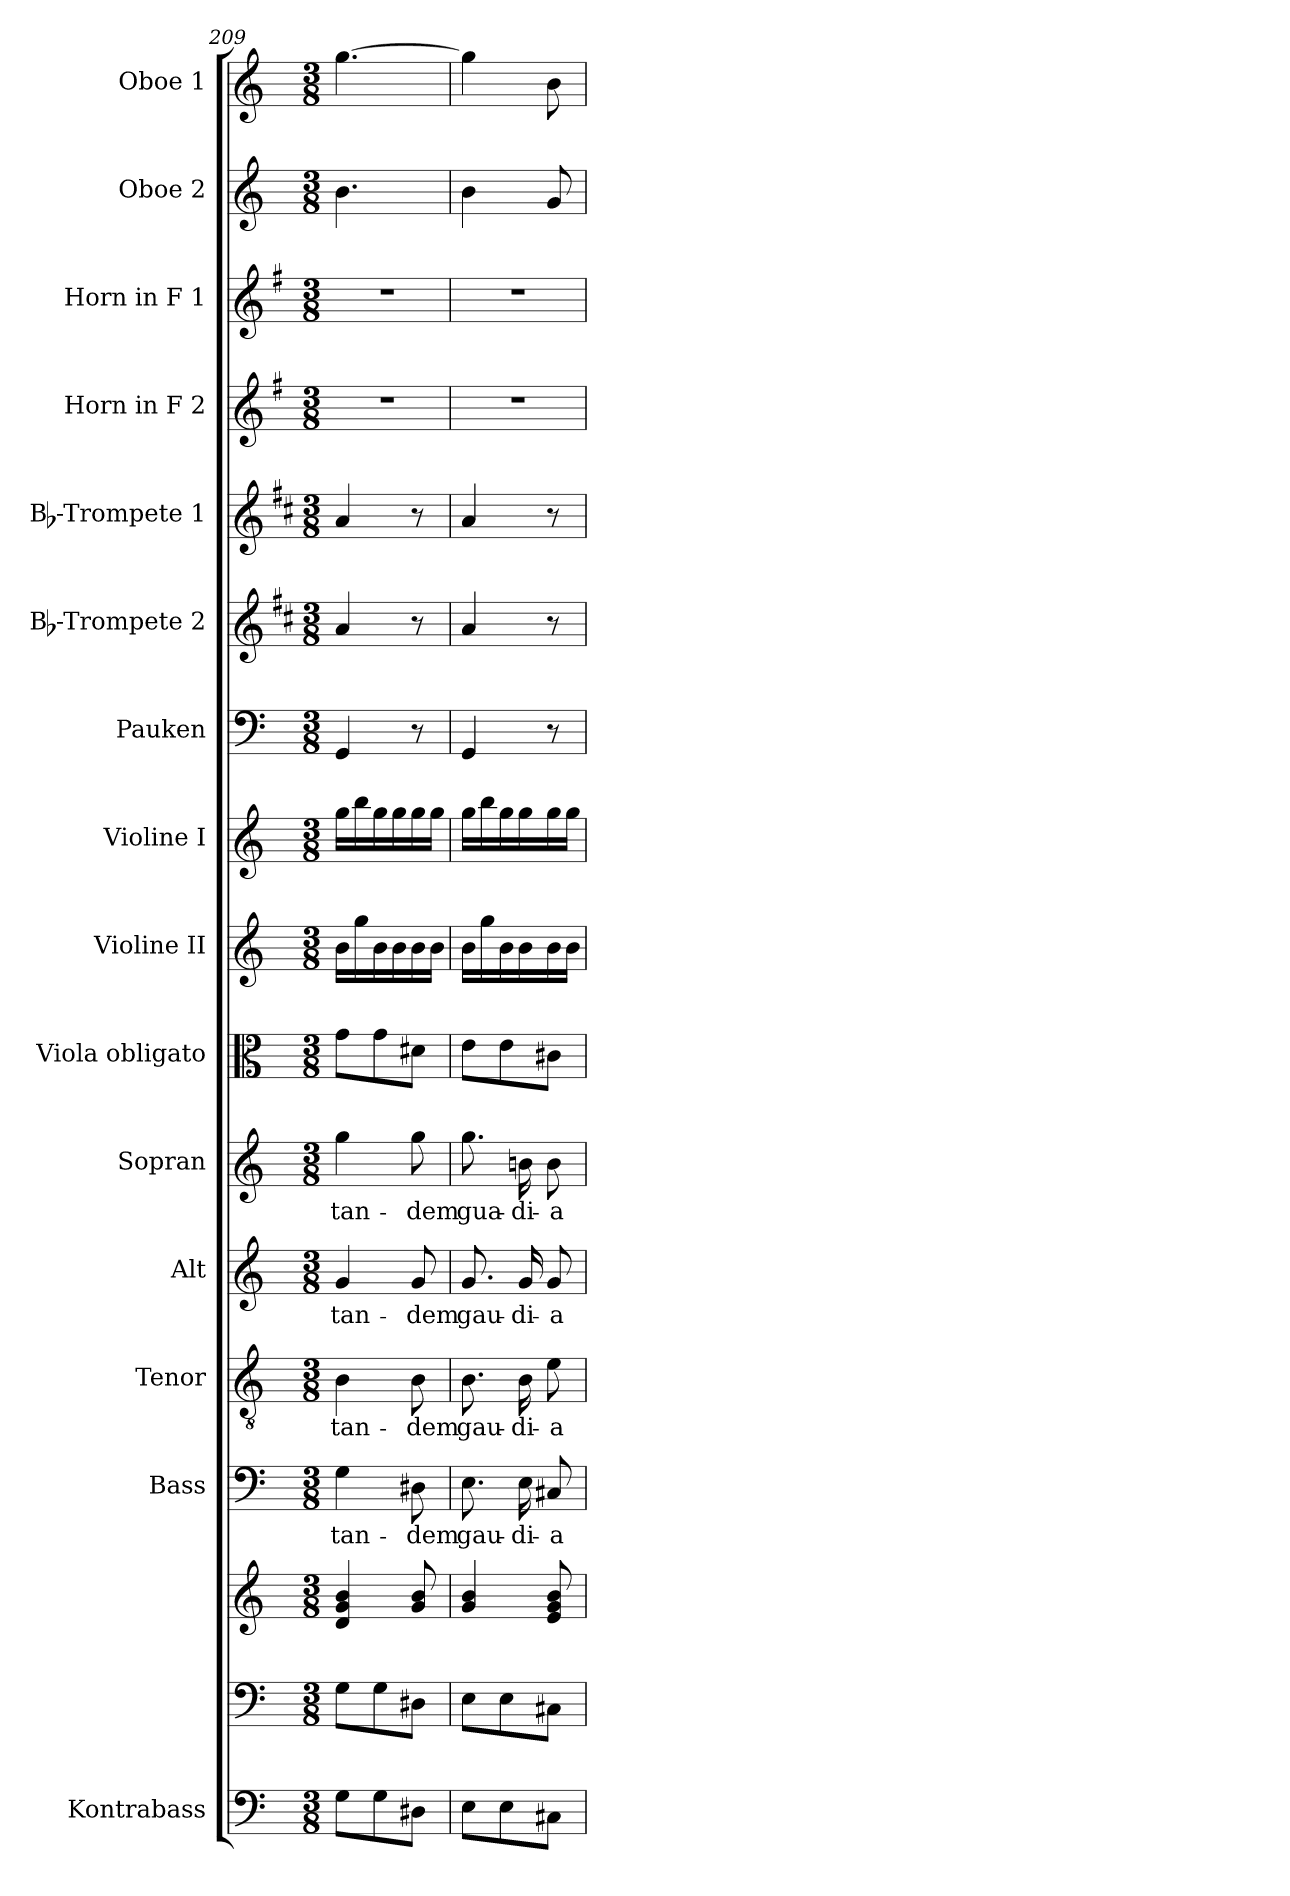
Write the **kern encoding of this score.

**kern	**kern	**kern	**kern	**text	**kern	**text	**kern	**text	**kern	**text	**kern	**kern	**kern	**kern	**kern	**kern	**kern	**kern	**kern	**kern
*part16	*part15	*part15	*part14	*part14	*part13	*part13	*part12	*part12	*part11	*part11	*part10	*part9	*part8	*part7	*part6	*part5	*part4	*part3	*part2	*part1
*staff17	*staff16	*staff15	*staff14	*staff14	*staff13	*staff13	*staff12	*staff12	*staff11	*staff11	*staff10	*staff9	*staff8	*staff7	*staff6	*staff5	*staff4	*staff3	*staff2	*staff1
*I"Kontrabass	*	*	*I"Bass	*	*I"Tenor	*	*I"Alt	*	*I"Sopran	*	*I"Viola obligato	*I"Violine II	*I"Violine I	*I"Pauken	*I"Bb-Trompete 2	*I"Bb-Trompete 1	*I"Horn in F 2	*I"Horn in F 1	*I"Oboe 2	*I"Oboe 1
*I'Kb.	*	*	*I'B.	*	*I'T.	*	*I'A.	*	*I'S.	*	*I'Vla.	*I'Vl. II	*I'Vl. I	*I'Pk.	*I'Bb Trp. 2	*I'Bb Trp. 1	*	*	*I'Ob. 2	*I'Ob. 1
*clefF4	*clefF4	*clefG2	*clefF4	*	*clefGv2	*	*clefG2	*	*clefG2	*	*clefC3	*clefG2	*clefG2	*clefF4	*clefG2	*clefG2	*clefG2	*clefG2	*clefG2	*clefG2
*ITrd7c12	*	*	*	*	*	*	*	*	*	*	*	*	*	*	*ITrd1c2	*ITrd1c2	*ITrd4c7	*ITrd4c7	*	*
*k[]	*k[]	*k[]	*k[]	*	*k[]	*	*k[]	*	*k[]	*	*k[]	*k[]	*k[]	*k[]	*k[]	*k[]	*k[]	*k[]	*k[]	*k[]
*C:	*C:	*C:	*C:	*	*C:	*	*C:	*	*C:	*	*C:	*C:	*C:	*C:	*C:	*C:	*C:	*C:	*C:	*C:
*M3/8	*M3/8	*M3/8	*M3/8	*	*M3/8	*	*M3/8	*	*M3/8	*	*M3/8	*M3/8	*M3/8	*M3/8	*M3/8	*M3/8	*M3/8	*M3/8	*M3/8	*M3/8
=209	=209	=209	=209	=209	=209	=209	=209	=209	=209	=209	=209	=209	=209	=209	=209	=209	=209	=209	=209	=209
!	!	!	!	!LO:LY:b	!	!LO:LY:b	!	!LO:LY:b	!	!LO:LY:b	!	!	!	!	!	!	!	!	!	!
8GG\L	8G\L	4d/ 4g/ 4b/	4G\	tan-	4B\	tan-	4g/	tan-	4gg\	tan-	8g\L	16b\LL	16gg\LL	4GG/	4g/	4g/	4.r	4.r	4.b\	[4.gg\
.	.	.	.	.	.	.	.	.	.	.	.	16gg\	16bb\	.	.	.	.	.	.	.
8GG\	8G\	.	.	.	.	.	.	.	.	.	8g\	16b\	16gg\	.	.	.	.	.	.	.
.	.	.	.	.	.	.	.	.	.	.	.	16b\	16gg\	.	.	.	.	.	.	.
!	!	!	!	!LO:LY:b	!	!LO:LY:b	!	!LO:LY:b	!	!LO:LY:b	!	!	!	!	!	!	!	!	!	!
8DD#X\J	8D#X\J	8g/ 8b/	8D#X\	-dem	8B\	-dem	8g/	-dem	8gg\	-dem	8d#X\J	16b\	16gg\	8r	8r	8r	.	.	.	.
.	.	.	.	.	.	.	.	.	.	.	.	16b\JJ	16gg\JJ	.	.	.	.	.	.	.
=210	=210	=210	=210	=210	=210	=210	=210	=210	=210	=210	=210	=210	=210	=210	=210	=210	=210	=210	=210	=210
!	!	!	!	!LO:LY:b	!	!LO:LY:b	!	!LO:LY:b	!	!LO:LY:b	!	!	!	!	!	!	!	!	!	!
8EE\L	8E\L	4g/ 4b/	8.E\	gau-	8.B\	gau-	8.g/	gau-	8.gg\	gua-	8e\L	16b\LL	16gg\LL	4GG/	4g/	4g/	4.r	4.r	4b\	4gg\]
.	.	.	.	.	.	.	.	.	.	.	.	16gg\	16bb\	.	.	.	.	.	.	.
8EE\	8E\	.	.	.	.	.	.	.	.	.	8e\	16b\	16gg\	.	.	.	.	.	.	.
!	!	!	!	!LO:LY:b	!	!LO:LY:b	!	!LO:LY:b	!	!LO:LY:b	!	!	!	!	!	!	!	!	!	!
.	.	.	16E\	-di-	16B\	-di-	16g/	-di-	16bn\	-di-	.	16b\	16gg\	.	.	.	.	.	.	.
!	!	!	!	!LO:LY:b	!	!LO:LY:b	!	!LO:LY:b	!	!LO:LY:b	!	!	!	!	!	!	!	!	!	!
8CC#X\J	8C#X\J	8e/ 8g/ 8b/	8C#X/	-a	8e\	-a	8g/	-a	8b\	-a	8c#X\J	16b\	16gg\	8r	8r	8r	.	.	8g/	8b\
.	.	.	.	.	.	.	.	.	.	.	.	16b\JJ	16gg\JJ	.	.	.	.	.	.	.
=	=	=	=	=	=	=	=	=	=	=	=	=	=	=	=	=	=	=	=	=
*-	*-	*-	*-	*-	*-	*-	*-	*-	*-	*-	*-	*-	*-	*-	*-	*-	*-	*-	*-	*-
